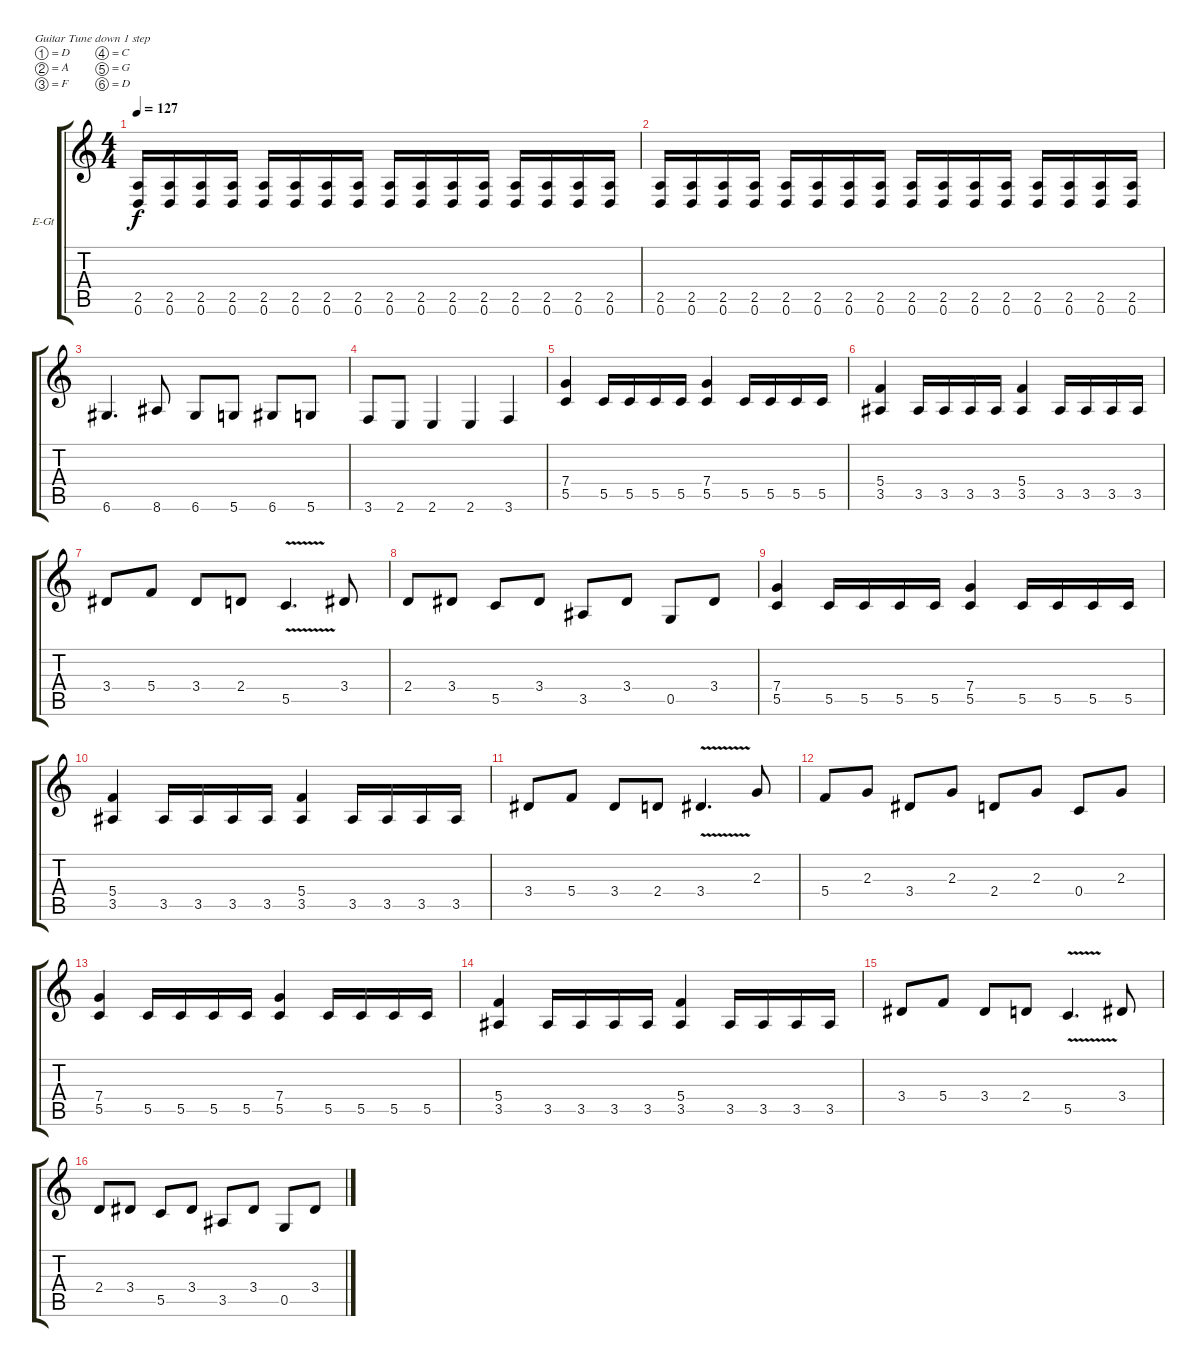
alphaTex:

\bracketExtendMode groupsimilarinstruments
\firstSystemTrackNameOrientation horizontal
\otherSystemsTrackNameOrientation horizontal
\track ("Rhytm guitar" "E-Gt") {instrument distortionguitar}
\staff {score tabs}
\tuning (D4 A3 F3 C3 G2 D2)
\ts (4 4)
\tempo 127
\clef g2
\ks c
(2.5 0.6).16{dy f} (2.5 0.6).16 (2.5 0.6).16 (2.5 0.6).16 (2.5 0.6).16 (2.5 0.6).16 (2.5 0.6).16 (2.5 0.6).16 (2.5 0.6).16 (2.5 0.6).16 (2.5 0.6).16 (2.5 0.6).16 (2.5 0.6).16 (2.5 0.6).16 (2.5 0.6).16 (2.5 0.6).16 |
(2.5 0.6).16 (2.5 0.6).16 (2.5 0.6).16 (2.5 0.6).16 (2.5 0.6).16 (2.5 0.6).16 (2.5 0.6).16 (2.5 0.6).16 (2.5 0.6).16 (2.5 0.6).16 (2.5 0.6).16 (2.5 0.6).16 (2.5 0.6).16 (2.5 0.6).16 (2.5 0.6).16 (2.5 0.6).16 |
6.6.4{d} 8.6.8 6.6.8 5.6.8 6.6.8 5.6.8 |
3.6.8 2.6.8 2.6.4 2.6.4 3.6.4 |
(7.4 5.5).4 5.5.16 5.5.16 5.5.16 5.5.16 (7.4 5.5).4 5.5.16 5.5.16 5.5.16 5.5.16 |
(5.4 3.5).4 3.5.16 3.5.16 3.5.16 3.5.16 (5.4 3.5).4 3.5.16 3.5.16 3.5.16 3.5.16 |
3.4.8 5.4.8 3.4.8 2.4.8 5.5{v}.4{d} 3.4.8 |
2.4.8 3.4.8 5.5.8 3.4.8 3.5.8 3.4.8 0.5.8 3.4.8 |
(7.4 5.5).4 5.5.16 5.5.16 5.5.16 5.5.16 (7.4 5.5).4 5.5.16 5.5.16 5.5.16 5.5.16 |
(5.4 3.5).4 3.5.16 3.5.16 3.5.16 3.5.16 (5.4 3.5).4 3.5.16 3.5.16 3.5.16 3.5.16 |
3.4.8 5.4.8 3.4.8 2.4.8 3.4{v}.4{d} 2.3.8 |
5.4.8 2.3.8 3.4.8 2.3.8 2.4.8 2.3.8 0.4.8 2.3.8 |
(7.4 5.5).4 5.5.16 5.5.16 5.5.16 5.5.16 (7.4 5.5).4 5.5.16 5.5.16 5.5.16 5.5.16 |
(5.4 3.5).4 3.5.16 3.5.16 3.5.16 3.5.16 (5.4 3.5).4 3.5.16 3.5.16 3.5.16 3.5.16 |
3.4.8 5.4.8 3.4.8 2.4.8 5.5{v}.4{d} 3.4.8 |
2.4.8 3.4.8 5.5.8 3.4.8 3.5.8 3.4.8 0.5.8 3.4.8
